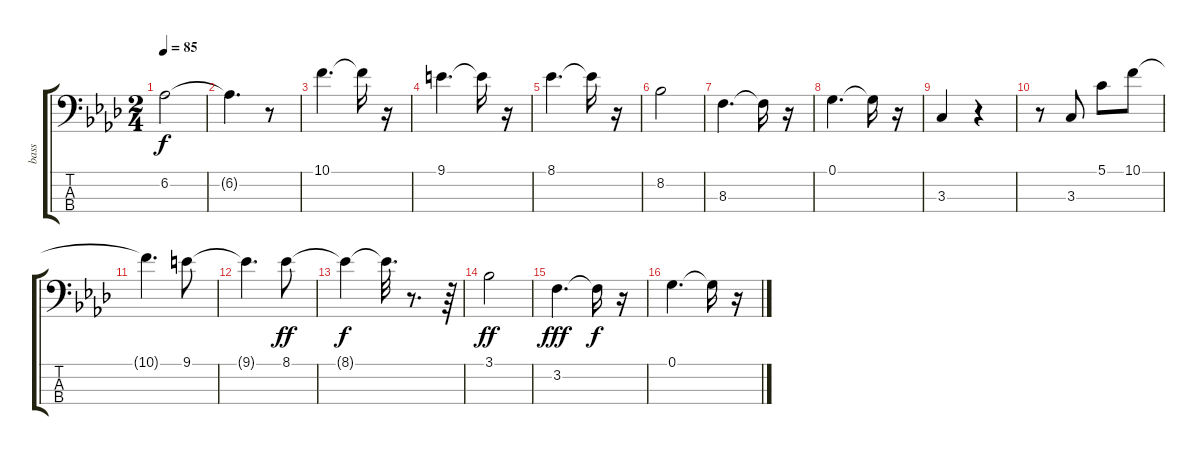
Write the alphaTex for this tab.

\track ("bass" "bass") {instrument acousticbass}
\staff {score tabs}
\tuning (G2 D2 A1 E1) {hide}
\ts (2 4)
\tempo 85
\clef f4
\ks fminor
6.2.2{dy f} |
6.2{t}.4{d} r.8 |
10.1.4{d} 10.1{t}.16 r.16 |
9.1.4{d} 9.1{t}.16 r.16 |
8.1.4{d} 8.1{t}.16 r.16 |
8.2.2 |
8.3.4{d} 8.3{t}.16 r.16 |
0.1.4{d} 0.1{t}.16 r.16 |
3.3.4 r.4 |
r.8 3.3.8 5.1.8 10.1.8 |
10.1{t}.4{d} 9.1.8 |
9.1{t}.4{d} 8.1.8{dy ff} |
8.1{t}.4{dy f} 8.1{t}.32{d} r.8{d} r.64 |
3.1.2{dy ff} |
3.2.4{d dy fff} 3.2{t}.16{dy f} r.16 |
0.1.4{d} 0.1{t}.16 r.16
